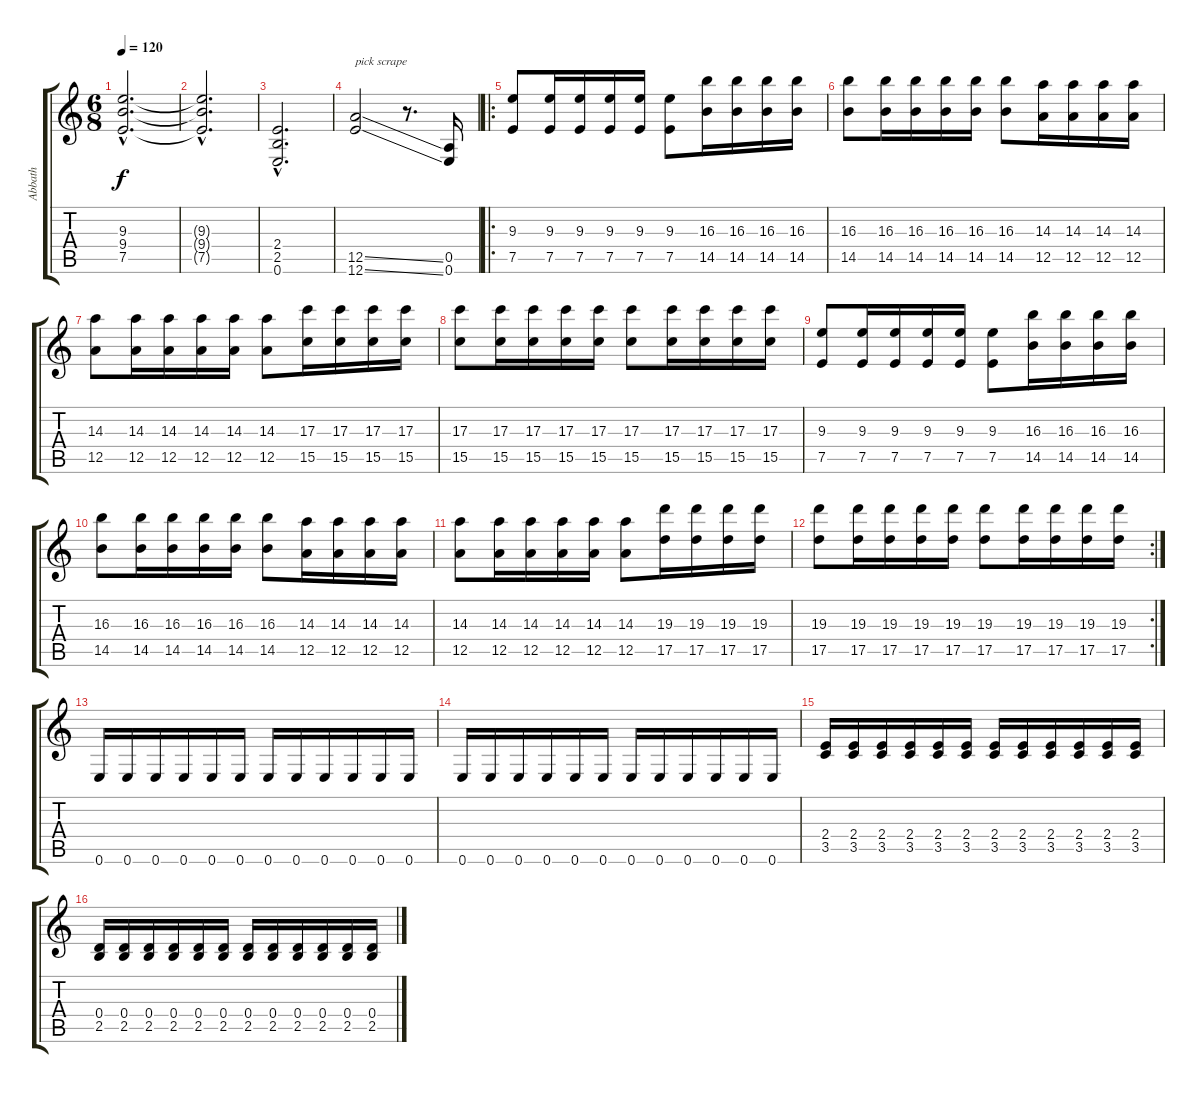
\track ("Abbath" "Abbath") {instrument distortionguitar}
\staff {score tabs}
\tuning (E4 B3 G3 D3 A2 E2) {hide}
\ts (6 8)
\tempo 120
\clef g2
\ks c
(9.3{hac} 9.4{hac} 7.5{hac}).2{d dy f instrument distortionguitar} |
(9.3{hac t} 9.4{hac t} 7.5{hac t}).2{d} |
(2.4{hac} 2.5{hac} 0.6{hac}).2{d} |
(12.5{ss} 12.6{ss}).2{txt "pick scrape"} r.8{d} (0.5 0.6).16 |
\ro
(9.3 7.5).8 (9.3 7.5).16 (9.3 7.5).16 (9.3 7.5).16 (9.3 7.5).16 (9.3 7.5).8 (16.3 14.5).16 (16.3 14.5).16 (16.3 14.5).16 (16.3 14.5).16 |
(16.3 14.5).8 (16.3 14.5).16 (16.3 14.5).16 (16.3 14.5).16 (16.3 14.5).16 (16.3 14.5).8 (14.3 12.5).16 (14.3 12.5).16 (14.3 12.5).16 (14.3 12.5).16 |
(14.3 12.5).8 (14.3 12.5).16 (14.3 12.5).16 (14.3 12.5).16 (14.3 12.5).16 (14.3 12.5).8 (17.3 15.5).16 (17.3 15.5).16 (17.3 15.5).16 (17.3 15.5).16 |
(17.3 15.5).8 (17.3 15.5).16 (17.3 15.5).16 (17.3 15.5).16 (17.3 15.5).16 (17.3 15.5).8 (17.3 15.5).16 (17.3 15.5).16 (17.3 15.5).16 (17.3 15.5).16 |
(9.3 7.5).8 (9.3 7.5).16 (9.3 7.5).16 (9.3 7.5).16 (9.3 7.5).16 (9.3 7.5).8 (16.3 14.5).16 (16.3 14.5).16 (16.3 14.5).16 (16.3 14.5).16 |
(16.3 14.5).8 (16.3 14.5).16 (16.3 14.5).16 (16.3 14.5).16 (16.3 14.5).16 (16.3 14.5).8 (14.3 12.5).16 (14.3 12.5).16 (14.3 12.5).16 (14.3 12.5).16 |
(14.3 12.5).8 (14.3 12.5).16 (14.3 12.5).16 (14.3 12.5).16 (14.3 12.5).16 (14.3 12.5).8 (19.3 17.5).16 (19.3 17.5).16 (19.3 17.5).16 (19.3 17.5).16 |
\rc 2
(19.3 17.5).8 (19.3 17.5).16 (19.3 17.5).16 (19.3 17.5).16 (19.3 17.5).16 (19.3 17.5).8 (19.3 17.5).16 (19.3 17.5).16 (19.3 17.5).16 (19.3 17.5).16 |
0.6.16 0.6.16 0.6.16 0.6.16 0.6.16 0.6.16 0.6.16 0.6.16 0.6.16 0.6.16 0.6.16 0.6.16 |
0.6.16 0.6.16 0.6.16 0.6.16 0.6.16 0.6.16 0.6.16 0.6.16 0.6.16 0.6.16 0.6.16 0.6.16 |
(2.4 3.5).16 (2.4 3.5).16 (2.4 3.5).16 (2.4 3.5).16 (2.4 3.5).16 (2.4 3.5).16 (2.4 3.5).16 (2.4 3.5).16 (2.4 3.5).16 (2.4 3.5).16 (2.4 3.5).16 (2.4 3.5).16 |
(0.4 2.5).16 (0.4 2.5).16 (0.4 2.5).16 (0.4 2.5).16 (0.4 2.5).16 (0.4 2.5).16 (0.4 2.5).16 (0.4 2.5).16 (0.4 2.5).16 (0.4 2.5).16 (0.4 2.5).16 (0.4 2.5).16
